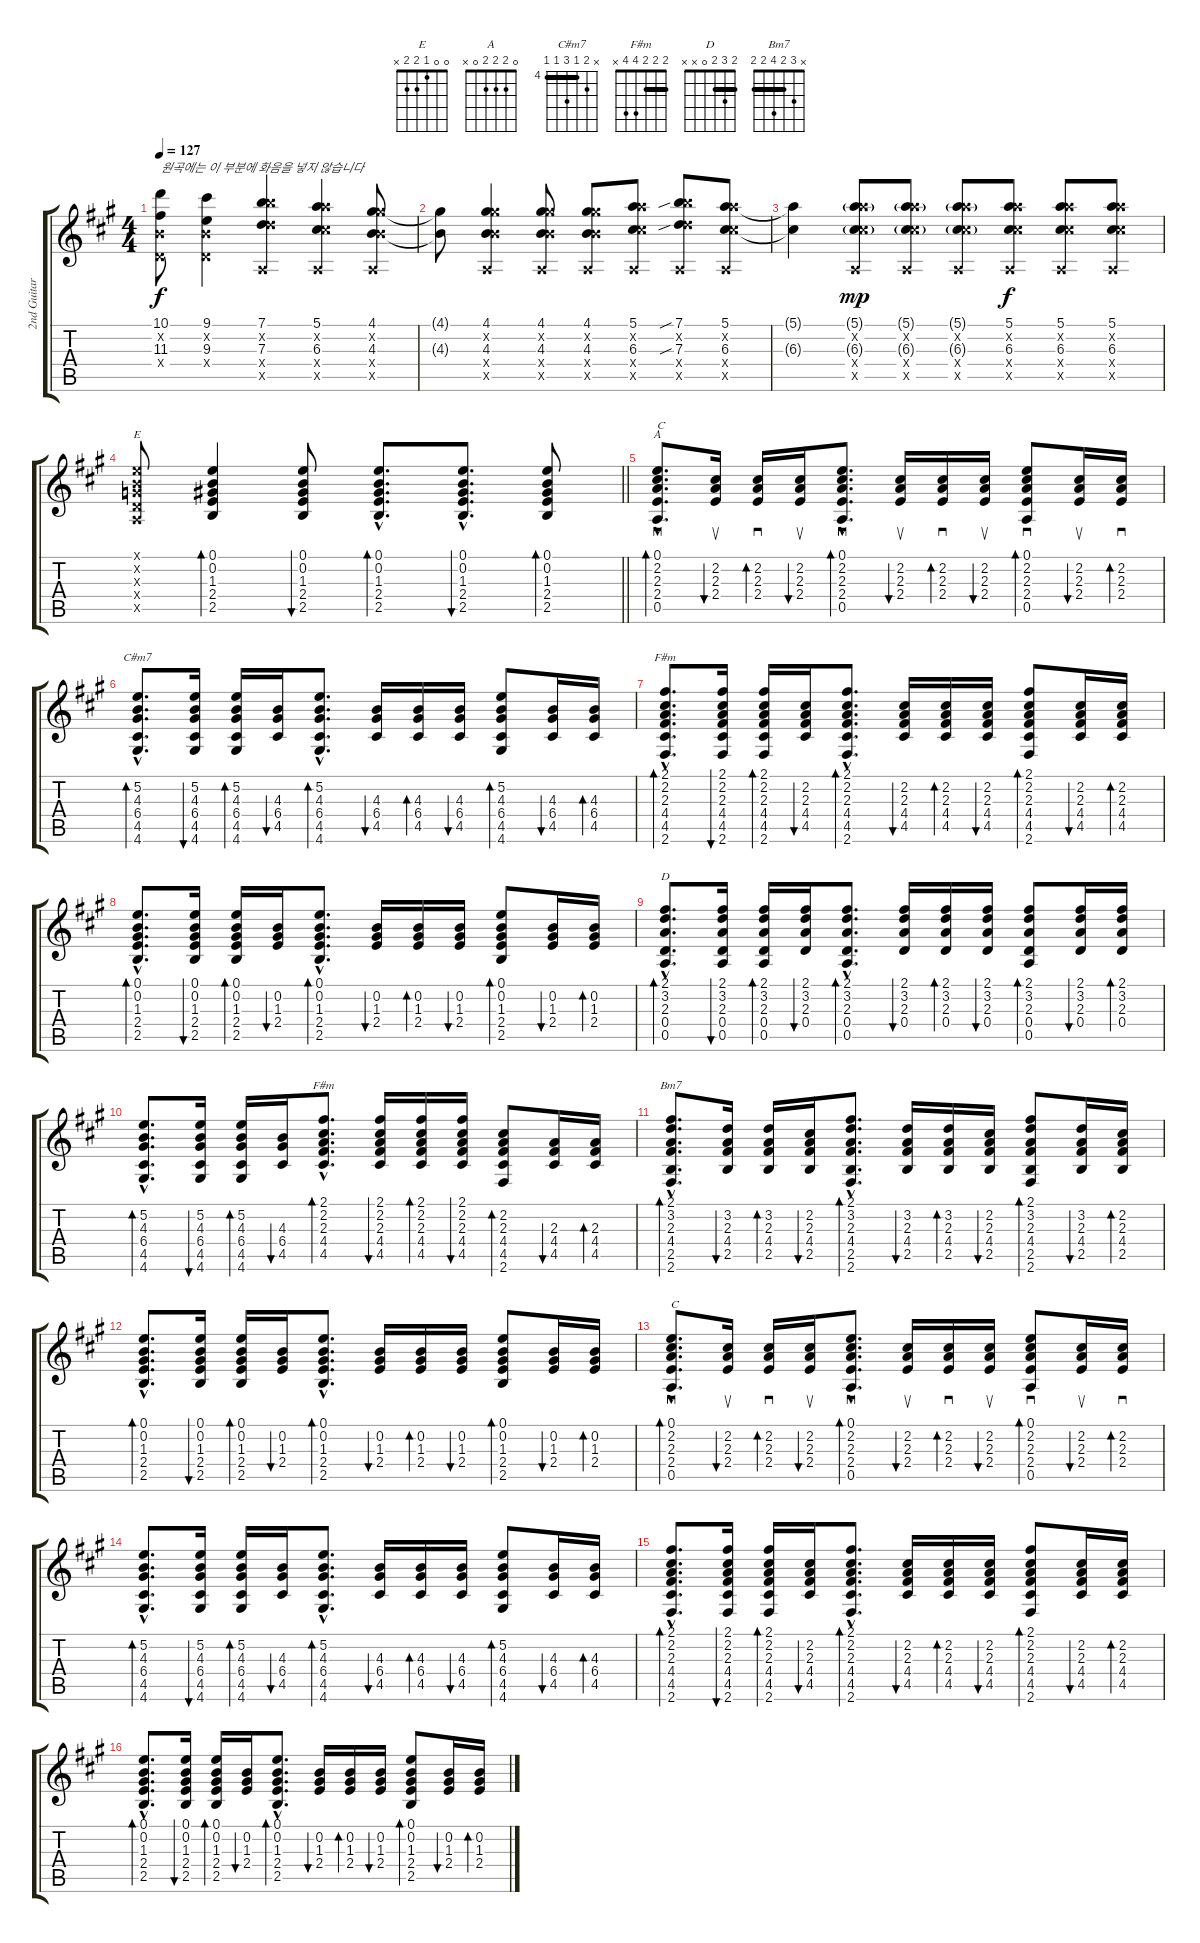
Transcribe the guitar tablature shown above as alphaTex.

\track ("2nd Guitar" "2nd Guitar") {instrument acousticguitarsteel}
\staff {score tabs}
\tuning (E4 B3 G3 D3 A2 E2) {hide}
\chord ("E" 0 0 1 2 2 x)
\chord ("A" 0 2 2 2 0 x)
\chord ("C#m7" x 5 4 6 4 4) {firstfret 4 barre 4}
\chord ("F#m" x 2 2 4 4 2) {barre 2}
\chord ("D" 2 3 2 0 x x) {barre 2}
\chord ("F#m" 2 2 2 4 4 x) {barre 2}
\chord ("Bm7" x 3 2 4 2 2) {barre 2}
\ts (4 4)
\tempo 127
\clef g2
\ks a
(10.1 0.2{x} 11.3 0.4{x}).8{txt "원곡에는 이 부분에 화음을 넣지 않습니다" dy f} (9.1 0.2{x} 9.3 0.4{x}).4 (7.1 12.2{x} 7.3 12.4{x} 0.5{x}).4 (5.1 10.2{x} 6.3 11.4{x} 0.5{x}).4 (4.1 9.2{x} 4.3 9.4{x} 0.5{x}).8 |
(4.1{t} 4.3{t}).8 (4.1 9.2{x} 4.3 9.4{x} 0.5{x}).4 (4.1 9.2{x} 4.3 9.4{x} 0.5{x}).8 (4.1 9.2{x} 4.3 9.4{x} 0.5{x}).8 (5.1 10.2{x} 6.3 11.4{x} 0.5{x}).8 (7.1{sib} 12.2{x} 7.3{sib} 12.4{x} 0.5{x}).8 (5.1 10.2{x} 6.3 11.4{x} 0.5{x}).8 |
(5.1{t} 6.3{t}).4 (5.1{g} 10.2{x} 6.3{g} 11.4{x} 0.5{x}).8{dy mp} (5.1{g} 10.2{x} 6.3{g} 11.4{x} 0.5{x}).8 (5.1{g} 10.2{x} 6.3{g} 11.4{x} 0.5{x}).8 (5.1 10.2{x} 6.3 11.4{x} 0.5{x}).8{dy f} (5.1 10.2{x} 6.3 11.4{x} 0.5{x}).8 (5.1 10.2{x} 6.3 11.4{x} 0.5{x}).8 |
\barLineRight lightlight
(0.1{x} 0.2{x} 0.3{x} 0.4{x} 0.5{x}).8{ch "E"} (0.1 0.2 1.3 2.4 2.5).4{bd 60} (0.1 0.2 1.3 2.4 2.5).8{bu 60} (0.1{hac} 0.2{hac} 1.3{hac} 2.4{hac} 2.5{hac}).8{d bd 60} (0.1{hac} 0.2{hac} 1.3{hac} 2.4{hac} 2.5{hac}).8{d bu 60} (0.1 0.2 1.3 2.4 2.5).8{bd 60} |
(0.1{hac} 2.2 2.3{hac} 2.4{hac} 0.5{hac}).8{d sd bd 60 ch "A" txt "C" volume 13} (2.2 2.3 2.4).16{su bu 60} (2.2 2.3 2.4).16{sd bd 60} (2.2 2.3 2.4).16{su bu 60} (0.1{hac} 2.2{hac} 2.3{hac} 2.4{hac} 0.5{hac}).8{d sd bd 60} (2.2 2.3 2.4).16{su bu 60} (2.2 2.3 2.4).16{sd bd 60} (2.2 2.3 2.4).16{su bu 60} (0.1 2.2 2.3 2.4 0.5).8{sd bd 60} (2.2 2.3 2.4).16{su bu 60} (2.2 2.3 2.4).16{sd bd 60} |
(5.2 4.3{hac} 6.4{hac} 4.5{hac} 4.6{hac}).8{d bd 60 ch "C#m7"} (5.2 4.3 6.4 4.5 4.6).16{bu 60} (5.2 4.3 6.4 4.5 4.6).16{bd 60} (4.3 6.4 4.5).16{bu 60} (5.2{hac} 4.3{hac} 6.4{hac} 4.5{hac} 4.6{hac}).8{d bd 60} (4.3 6.4 4.5).16{bu 60} (4.3 6.4 4.5).16{bd 60} (4.3 6.4 4.5).16{bu 60} (5.2 4.3 6.4 4.5 4.6).8{bd 60} (4.3 6.4 4.5).16{bu 60} (4.3 6.4 4.5).16{bd 60} |
(2.1{hac} 2.2 2.3{hac} 4.4{hac} 4.5{hac} 2.6{hac}).8{d bd 60 ch "F#m"} (2.1 2.2 2.3 4.4 4.5 2.6).16{bu 60} (2.1 2.2 2.3 4.4 4.5 2.6).16{bd 60} (2.2 2.3 4.4 4.5).16{bu 60} (2.1{hac} 2.2{hac} 2.3{hac} 4.4{hac} 4.5{hac} 2.6{hac}).8{d bd 60} (2.2 2.3 4.4 4.5).16{bu 60} (2.2 2.3 4.4 4.5).16{bd 60} (2.2 2.3 4.4 4.5).16{bu 60} (2.1 2.2 2.3 4.4 4.5 2.6).8{bd 60} (2.2 2.3 4.4 4.5).16{bu 60} (2.2 2.3 4.4 4.5).16{bd 60} |
(0.1{hac} 0.2 1.3{hac} 2.4{hac} 2.5{hac}).8{d bd 60} (0.1 0.2 1.3 2.4 2.5).16{bu 60} (0.1 0.2 1.3 2.4 2.5).16{bd 60} (0.2 1.3 2.4).16{bu 60} (0.1{hac} 0.2{hac} 1.3{hac} 2.4{hac} 2.5{hac}).8{d bd 60} (0.2 1.3 2.4).16{bu 60} (0.2 1.3 2.4).16{bd 60} (0.2 1.3 2.4).16{bu 60} (0.1 0.2 1.3 2.4 2.5).8{bd 60} (0.2 1.3 2.4).16{bu 60} (0.2 1.3 2.4).16{bd 60} |
(2.1{hac} 3.2 2.3{hac} 0.4{hac} 0.5{hac}).8{d bd 60 ch "D"} (2.1 3.2 2.3 0.4 0.5).16{bu 60} (2.1 3.2 2.3 0.4 0.5).16{bd 60} (2.1 3.2 2.3 0.4).16{bu 60} (2.1{hac} 3.2{hac} 2.3{hac} 0.4{hac} 0.5{hac}).8{d bd 60} (2.1 3.2 2.3 0.4).16{bu 60} (2.1 3.2 2.3 0.4).16{bd 60} (2.1 3.2 2.3 0.4).16{bu 60} (2.1 3.2 2.3 0.4 0.5).8{bd 60} (2.1 3.2 2.3 0.4).16{bu 60} (2.1 3.2 2.3 0.4).16{bd 60} |
(5.2 4.3{hac} 6.4{hac} 4.5{hac} 4.6{hac}).8{d bd 60} (5.2 4.3 6.4 4.5 4.6).16{bu 60} (5.2 4.3 6.4 4.5 4.6).16{bd 60} (4.3 6.4 4.5).16{bu 60} (2.1{hac} 2.2{hac} 2.3{hac} 4.4{hac} 4.5{hac}).8{d bd 60 ch "F#m"} (2.1 2.2 2.3 4.4 4.5).16{bu 60} (2.1 2.2 2.3 4.4 4.5).16{bd 60} (2.1 2.2 2.3 4.4 4.5).16{bu 60} (2.2 2.3 4.4 4.5 2.6).8{bd 60} (2.3 4.4 4.5).16{bu 60} (2.3 4.4 4.5).16{bd 60} |
(2.1{hac} 3.2 2.3{hac} 4.4{hac} 2.5{hac} 2.6{hac}).8{d bd 60 ch "Bm7"} (3.2 2.3 4.4 2.5).16{bu 60} (3.2 2.3 4.4 2.5).16{bd 60} (2.2 2.3 4.4 2.5).16{bu 60} (2.1{hac} 3.2 2.3{hac} 4.4{hac} 2.5{hac} 2.6{hac}).8{d bd 60} (3.2 2.3 4.4 2.5).16{bu 60} (3.2 2.3 4.4 2.5).16{bd 60} (2.2 2.3 4.4 2.5).16{bu 60} (2.1 3.2 2.3 4.4 2.5 2.6).8{bd 60} (3.2 2.3 4.4 2.5).16{bu 60} (2.2 2.3 4.4 2.5).16{bd 60} |
(0.1{hac} 0.2 1.3{hac} 2.4{hac} 2.5{hac}).8{d bd 60} (0.1 0.2 1.3 2.4 2.5).16{bu 60} (0.1 0.2 1.3 2.4 2.5).16{bd 60} (0.2 1.3 2.4).16{bu 60} (0.1{hac} 0.2{hac} 1.3{hac} 2.4{hac} 2.5{hac}).8{d bd 60} (0.2 1.3 2.4).16{bu 60} (0.2 1.3 2.4).16{bd 60} (0.2 1.3 2.4).16{bu 60} (0.1 0.2 1.3 2.4 2.5).8{bd 60} (0.2 1.3 2.4).16{bu 60} (0.2 1.3 2.4).16{bd 60} |
(0.1{hac} 2.2 2.3{hac} 2.4{hac} 0.5{hac}).8{d sd bd 60 txt "C" volume 13} (2.2 2.3 2.4).16{su bu 60} (2.2 2.3 2.4).16{sd bd 60} (2.2 2.3 2.4).16{su bu 60} (0.1{hac} 2.2{hac} 2.3{hac} 2.4{hac} 0.5{hac}).8{d sd bd 60} (2.2 2.3 2.4).16{su bu 60} (2.2 2.3 2.4).16{sd bd 60} (2.2 2.3 2.4).16{su bu 60} (0.1 2.2 2.3 2.4 0.5).8{sd bd 60} (2.2 2.3 2.4).16{su bu 60} (2.2 2.3 2.4).16{sd bd 60} |
(5.2 4.3{hac} 6.4{hac} 4.5{hac} 4.6{hac}).8{d bd 60} (5.2 4.3 6.4 4.5 4.6).16{bu 60} (5.2 4.3 6.4 4.5 4.6).16{bd 60} (4.3 6.4 4.5).16{bu 60} (5.2{hac} 4.3{hac} 6.4{hac} 4.5{hac} 4.6{hac}).8{d bd 60} (4.3 6.4 4.5).16{bu 60} (4.3 6.4 4.5).16{bd 60} (4.3 6.4 4.5).16{bu 60} (5.2 4.3 6.4 4.5 4.6).8{bd 60} (4.3 6.4 4.5).16{bu 60} (4.3 6.4 4.5).16{bd 60} |
(2.1{hac} 2.2 2.3{hac} 4.4{hac} 4.5{hac} 2.6{hac}).8{d bd 60} (2.1 2.2 2.3 4.4 4.5 2.6).16{bu 60} (2.1 2.2 2.3 4.4 4.5 2.6).16{bd 60} (2.2 2.3 4.4 4.5).16{bu 60} (2.1{hac} 2.2{hac} 2.3{hac} 4.4{hac} 4.5{hac} 2.6{hac}).8{d bd 60} (2.2 2.3 4.4 4.5).16{bu 60} (2.2 2.3 4.4 4.5).16{bd 60} (2.2 2.3 4.4 4.5).16{bu 60} (2.1 2.2 2.3 4.4 4.5 2.6).8{bd 60} (2.2 2.3 4.4 4.5).16{bu 60} (2.2 2.3 4.4 4.5).16{bd 60} |
(0.1{hac} 0.2 1.3{hac} 2.4{hac} 2.5{hac}).8{d bd 60} (0.1 0.2 1.3 2.4 2.5).16{bu 60} (0.1 0.2 1.3 2.4 2.5).16{bd 60} (0.2 1.3 2.4).16{bu 60} (0.1{hac} 0.2{hac} 1.3{hac} 2.4{hac} 2.5{hac}).8{d bd 60} (0.2 1.3 2.4).16{bu 60} (0.2 1.3 2.4).16{bd 60} (0.2 1.3 2.4).16{bu 60} (0.1 0.2 1.3 2.4 2.5).8{bd 60} (0.2 1.3 2.4).16{bu 60} (0.2 1.3 2.4).16{bd 60}
